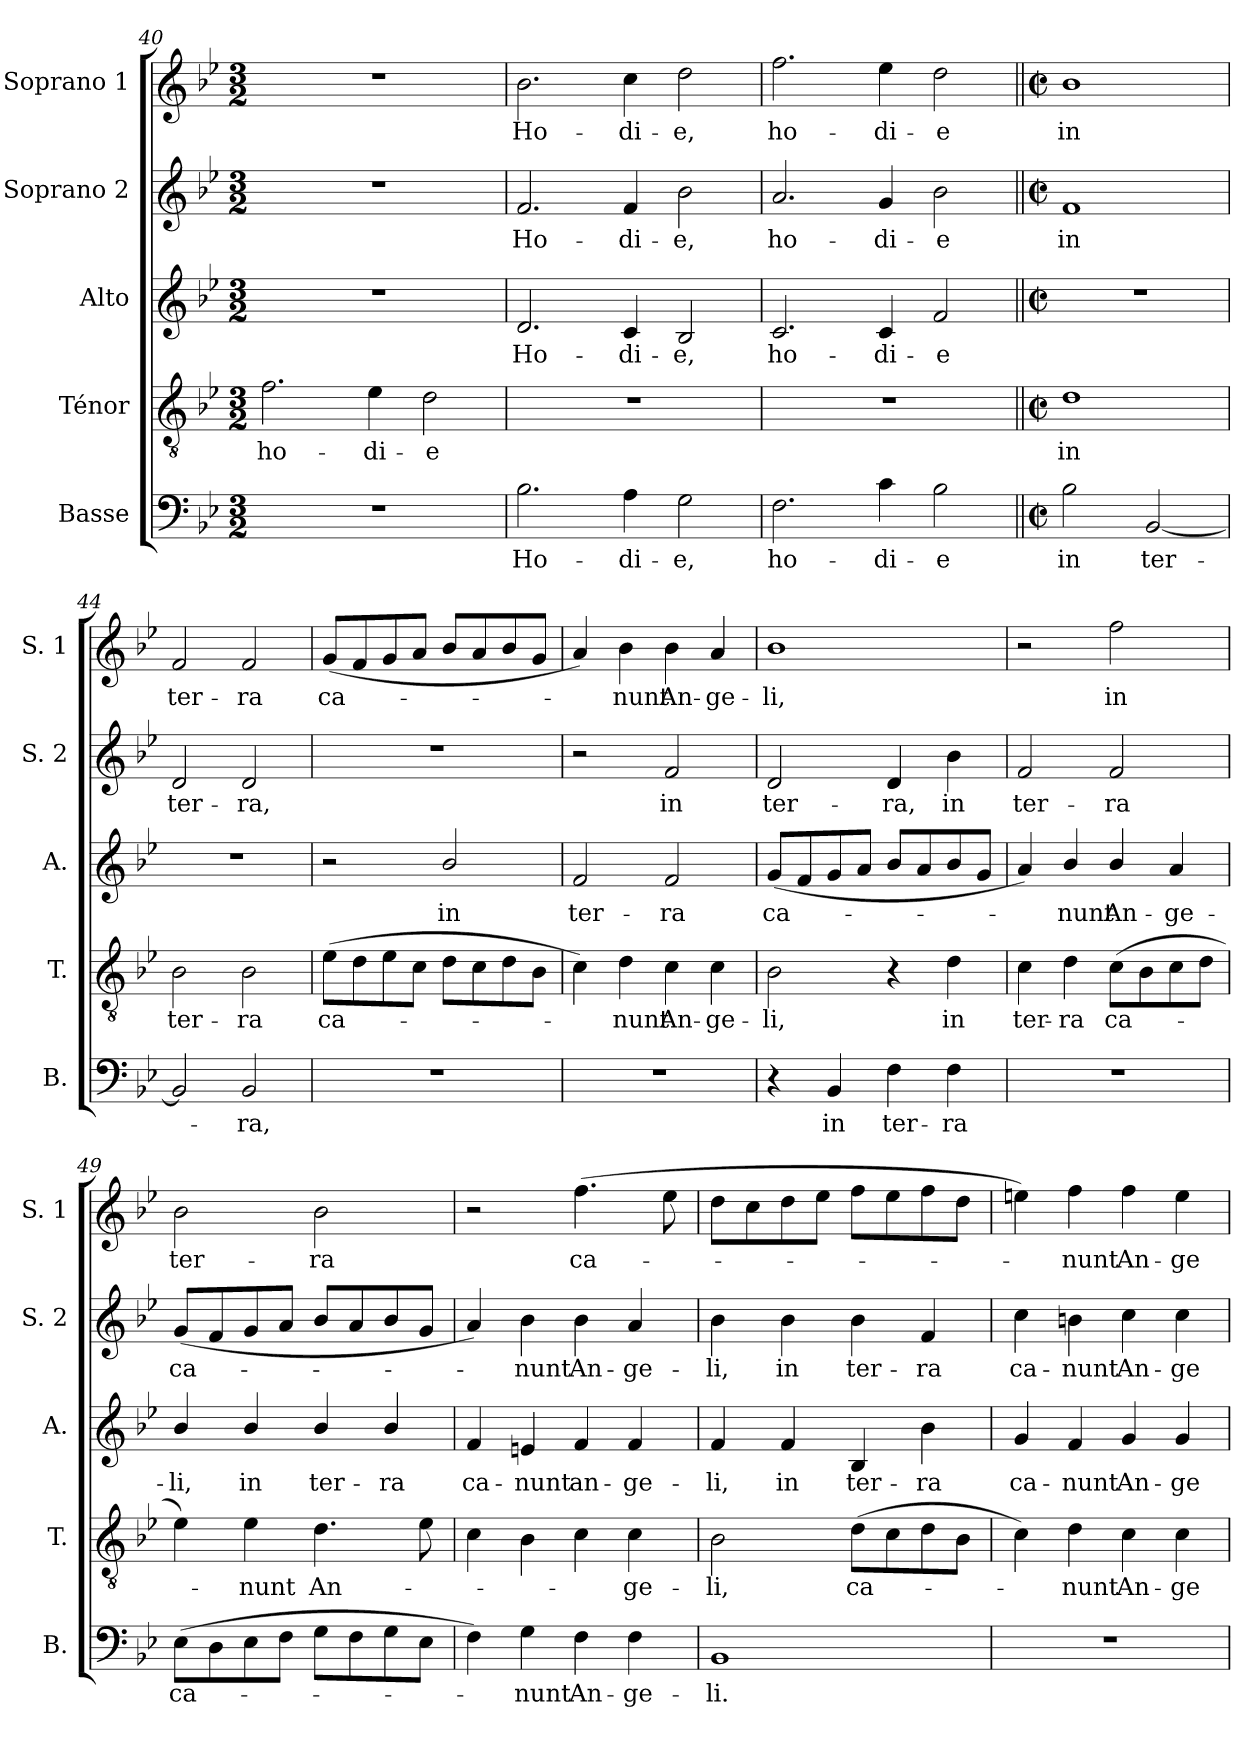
**kern	**text	**kern	**text	**kern	**text	**kern	**text	**kern	**text
*part5	*part5	*part4	*part4	*part3	*part3	*part2	*part2	*part1	*part1
*staff5	*staff5	*staff4	*staff4	*staff3	*staff3	*staff2	*staff2	*staff1	*staff1
*I"Basse	*	*I"Ténor	*	*I"Alto	*	*I"Soprano 2	*	*I"Soprano 1	*
*I'B.	*	*I'T.	*	*I'A.	*	*I'S. 2	*	*I'S. 1	*
*clefF4	*	*clefGv2	*	*clefG2	*	*clefG2	*	*clefG2	*
*k[b-e-]	*	*k[b-e-]	*	*k[b-e-]	*	*k[b-e-]	*	*k[b-e-]	*
*M3/2	*	*M3/2	*	*M3/2	*	*M3/2	*	*M3/2	*
=40	=40	=40	=40	=40	=40	=40	=40	=40	=40
!	!	!	!LO:LY:b	!	!	!	!	!	!
1.r	.	2.f\	ho-	1.r	.	1.r	.	1.r	.
!	!	!	!LO:LY:b	!	!	!	!	!	!
.	.	4e-\	-di-	.	.	.	.	.	.
!	!	!	!LO:LY:b	!	!	!	!	!	!
.	.	2d\	-e	.	.	.	.	.	.
=41	=41	=41	=41	=41	=41	=41	=41	=41	=41
!	!LO:LY:b	!	!	!	!LO:LY:b	!	!LO:LY:b	!	!LO:LY:b
2.B-\	Ho-	1.r	.	2.d/	Ho-	2.f/	Ho-	2.b-\	Ho-
!	!LO:LY:b	!	!	!	!LO:LY:b	!	!LO:LY:b	!	!LO:LY:b
4A\	-di-	.	.	4c/	-di-	4f/	-di-	4cc\	-di-
!	!LO:LY:b	!	!	!	!LO:LY:b	!	!LO:LY:b	!	!LO:LY:b
2G\	-e,	.	.	2B-/	-e,	2b-\	-e,	2dd\	-e,
=42	=42	=42	=42	=42	=42	=42	=42	=42	=42
!	!LO:LY:b	!	!	!	!LO:LY:b	!	!LO:LY:b	!	!LO:LY:b
2.F\	ho-	1.r	.	2.c/	ho-	2.a/	ho-	2.ff\	ho-
!	!LO:LY:b	!	!	!	!LO:LY:b	!	!LO:LY:b	!	!LO:LY:b
4c\	-di-	.	.	4c/	-di-	4g/	-di-	4ee-\	-di-
!	!LO:LY:b	!	!	!	!LO:LY:b	!	!LO:LY:b	!	!LO:LY:b
2B-\	-e	.	.	2f/	-e	2b-\	-e	2dd\	-e
=43||	=43||	=43||	=43||	=43||	=43||	=43||	=43||	=43||	=43||
*M2/2	*	*M2/2	*	*M2/2	*	*M2/2	*	*M2/2	*
*met(c|)	*	*met(c|)	*	*met(c|)	*	*met(c|)	*	*met(c|)	*
*	*	*	*	*	*	*	*	*MM140	*
!	!LO:LY:b	!	!LO:LY:b	!	!	!	!LO:LY:b	!	!LO:LY:b
2B-\	in	1d	in	1r	.	1f	in	1b-	in
!	!LO:LY:b	!	!	!	!	!	!	!	!
[2BB-/	ter-	.	.	.	.	.	.	.	.
!!LO:LB:g=z
=44	=44	=44	=44	=44	=44	=44	=44	=44	=44
!	!	!	!LO:LY:b	!	!	!	!LO:LY:b	!	!LO:LY:b
2BB-/]	.	2B-\	ter-	1r	.	2d/	ter-	2f/	ter-
!	!LO:LY:b	!	!LO:LY:b	!	!	!	!LO:LY:b	!	!LO:LY:b
2BB-/	-ra,	2B-\	-ra	.	.	2d/	-ra,	2f/	-ra
=45	=45	=45	=45	=45	=45	=45	=45	=45	=45
!	!	!	!LO:LY:b	!	!	!	!	!	!LO:LY:b
1r	.	(8e-\L	ca-	2r	.	1r	.	(8g/L	ca-
.	.	8d\	.	.	.	.	.	8f/	.
.	.	8e-\	.	.	.	.	.	8g/	.
.	.	8c\J	.	.	.	.	.	8a/J	.
!	!	!	!	!	!LO:LY:b	!	!	!	!
.	.	8d\L	.	2b-/	in	.	.	8b-/L	.
.	.	8c\	.	.	.	.	.	8a/	.
.	.	8d\	.	.	.	.	.	8b-/	.
.	.	8B-\J	.	.	.	.	.	8g/J	.
=46	=46	=46	=46	=46	=46	=46	=46	=46	=46
!	!	!	!	!	!LO:LY:b	!	!	!	!
1r	.	4c\)	.	2f/	ter-	2r	.	4a/)	.
!	!	!	!LO:LY:b	!	!	!	!	!	!LO:LY:b
.	.	4d\	-nunt	.	.	.	.	4b-\	-nunt
!	!	!	!LO:LY:b	!	!LO:LY:b	!	!LO:LY:b	!	!LO:LY:b
.	.	4c\	An-	2f/	-ra	2f/	in	4b-\	An-
!	!	!	!LO:LY:b	!	!	!	!	!	!LO:LY:b
.	.	4c\	-ge-	.	.	.	.	4a/	-ge-
=47	=47	=47	=47	=47	=47	=47	=47	=47	=47
!	!	!	!LO:LY:b	!	!LO:LY:b	!	!LO:LY:b	!	!LO:LY:b
4rC	.	2B-\	-li,	(8g/L	ca-	2d/	ter-	1b-	-li,
.	.	.	.	8f/	.	.	.	.	.
!	!LO:LY:b	!	!	!	!	!	!	!	!
4BB-/	in	.	.	8g/	.	.	.	.	.
.	.	.	.	8a/J	.	.	.	.	.
!	!LO:LY:b	!	!	!	!	!	!LO:LY:b	!	!
4F\	ter-	4rA	.	8b-/L	.	4d/	-ra,	.	.
.	.	.	.	8a/	.	.	.	.	.
!	!LO:LY:b	!	!LO:LY:b	!	!	!	!LO:LY:b	!	!
4F\	-ra	4d\	in	8b-/	.	4b-\	in	.	.
.	.	.	.	8g/J	.	.	.	.	.
!!LO:PB:g=z
=48	=48	=48	=48	=48	=48	=48	=48	=48	=48
!	!	!	!LO:LY:b	!	!	!	!LO:LY:b	!	!
1r	.	4c\	ter-	4a/)	.	2f/	ter-	2r	.
!	!	!	!LO:LY:b	!	!LO:LY:b	!	!	!	!
.	.	4d\	-ra	4b-/	-nunt	.	.	.	.
!	!	!	!LO:LY:b	!	!LO:LY:b	!	!LO:LY:b	!	!LO:LY:b
.	.	(8c\L	ca-	4b-/	An-	2f/	-ra	2ff\	in
.	.	8B-\	.	.	.	.	.	.	.
!	!	!	!	!	!LO:LY:b	!	!	!	!
.	.	8c\	.	4a/	-ge-	.	.	.	.
.	.	8d\J	.	.	.	.	.	.	.
=49	=49	=49	=49	=49	=49	=49	=49	=49	=49
!	!LO:LY:b	!	!	!	!LO:LY:b	!	!LO:LY:b	!	!LO:LY:b
(8E-\L	ca-	4e-\)	.	4b-/	-li,	(8g/L	ca-	2b-\	ter-
8D\	.	.	.	.	.	8f/	.	.	.
!	!	!	!LO:LY:b	!	!LO:LY:b	!	!	!	!
8E-\	.	4e-\	-nunt	4b-/	in	8g/	.	.	.
8F\J	.	.	.	.	.	8a/J	.	.	.
!	!	!	!LO:LY:b	!	!LO:LY:b	!	!	!	!LO:LY:b
8G\L	.	4.d\	An-	4b-/	ter-	8b-/L	.	2b-\	-ra
8F\	.	.	.	.	.	8a/	.	.	.
!	!	!	!	!	!LO:LY:b	!	!	!	!
8G\	.	.	.	4b-/	-ra	8b-/	.	.	.
8E-\J	.	8e-\	.	.	.	8g/J	.	.	.
=50	=50	=50	=50	=50	=50	=50	=50	=50	=50
!	!	!	!	!	!LO:LY:b	!	!	!	!
4F\)	.	4c\	.	4f/	ca-	4a/)	.	2r	.
!	!LO:LY:b	!	!	!	!LO:LY:b	!	!LO:LY:b	!	!
4G\	-nunt	4B-\	.	4en/	-nunt	4b-\	-nunt	.	.
!	!LO:LY:b	!	!	!	!LO:LY:b	!	!LO:LY:b	!	!LO:LY:b
4F\	An-	4c\	.	4f/	an-	4b-\	An-	(4.ff\	ca-
!	!LO:LY:b	!	!LO:LY:b	!	!LO:LY:b	!	!LO:LY:b	!	!
4F\	-ge-	4c\	-ge-	4f/	-ge-	4a/	-ge-	.	.
.	.	.	.	.	.	.	.	8ee-\	.
=51	=51	=51	=51	=51	=51	=51	=51	=51	=51
!	!LO:LY:b	!	!LO:LY:b	!	!LO:LY:b	!	!LO:LY:b	!	!
1BB-	-li.	2B-\	-li,	4f/	-li,	4b-\	-li,	8dd\L	.
.	.	.	.	.	.	.	.	8cc\	.
!	!	!	!	!	!LO:LY:b	!	!LO:LY:b	!	!
.	.	.	.	4f/	in	4b-\	in	8dd\	.
.	.	.	.	.	.	.	.	8ee-\J	.
!	!	!	!LO:LY:b	!	!LO:LY:b	!	!LO:LY:b	!	!
.	.	(8d\L	ca-	4B-/	ter-	4b-\	ter-	8ff\L	.
.	.	8c\	.	.	.	.	.	8ee-\	.
!	!	!	!	!	!LO:LY:b	!	!LO:LY:b	!	!
.	.	8d\	.	4b-\	-ra	4f/	-ra	8ff\	.
.	.	8B-\J	.	.	.	.	.	8dd\J	.
!!LO:LB:g=z
=52	=52	=52	=52	=52	=52	=52	=52	=52	=52
!	!	!	!	!	!LO:LY:b	!	!LO:LY:b	!	!
1r	.	4c\)	.	4g/	ca-	4cc\	ca-	4een\)	.
!	!	!	!LO:LY:b	!	!LO:LY:b	!	!LO:LY:b	!	!LO:LY:b
.	.	4d\	-nunt	4f/	-nunt	4bn\	-nunt	4ff\	-nunt
!	!	!	!LO:LY:b	!	!LO:LY:b	!	!LO:LY:b	!	!LO:LY:b
.	.	4c\	An-	4g/	An-	4cc\	An-	4ff\	An-
!	!	!	!LO:LY:b	!	!LO:LY:b	!	!LO:LY:b	!	!LO:LY:b
.	.	4c\	-ge-	4g/	-ge-	4cc\	-ge-	4ee\	-ge-
=	=	=	=	=	=	=	=	=	=
*-	*-	*-	*-	*-	*-	*-	*-	*-	*-
